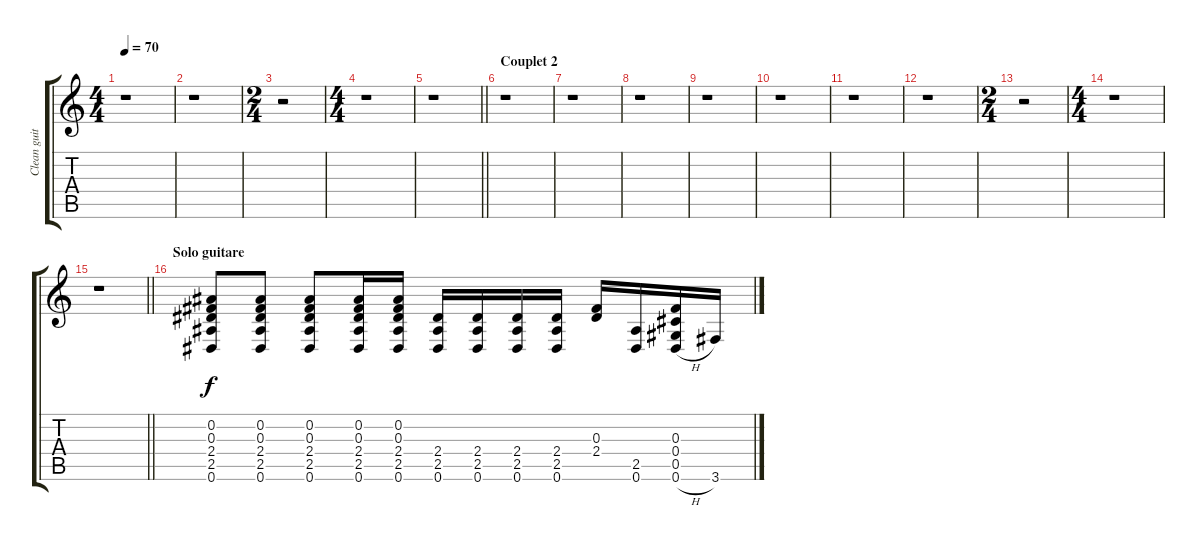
\track ("Clean guitar" "Clean guit") {instrument electricguitarclean}
\staff {score tabs}
\tuning (Eb4 Bb3 Gb3 Db3 Ab2 Eb2) {hide}
\ts (4 4)
\tempo 70
\clef g2
\ks c
r.1{dy f} |
r.1 |
\ts (2 4)
r.2 |
\ts (4 4)
r.1 |
\barLineRight lightlight
r.1 |
\section ("" "Couplet 2")
r.1 |
r.1 |
r.1 |
r.1 |
r.1 |
r.1 |
r.1 |
\ts (2 4)
r.2 |
\ts (4 4)
r.1 |
\barLineRight lightlight
r.1 |
\section ("" "Solo guitare")
(0.2 0.3 2.4 2.5 0.6).8{volume 14} (0.2 0.3 2.4 2.5 0.6).8 (0.2 0.3 2.4 2.5 0.6).8 (0.2 0.3 2.4 2.5 0.6).16 (0.2 0.3 2.4 2.5 0.6).16 (2.4 2.5 0.6).16 (2.4 2.5 0.6).16 (2.4 2.5 0.6).16 (2.4 2.5 0.6).16 (0.3 2.4).16 (2.5 0.6).16 (0.3 0.4 0.5 0.6{h}).16 3.6.16
